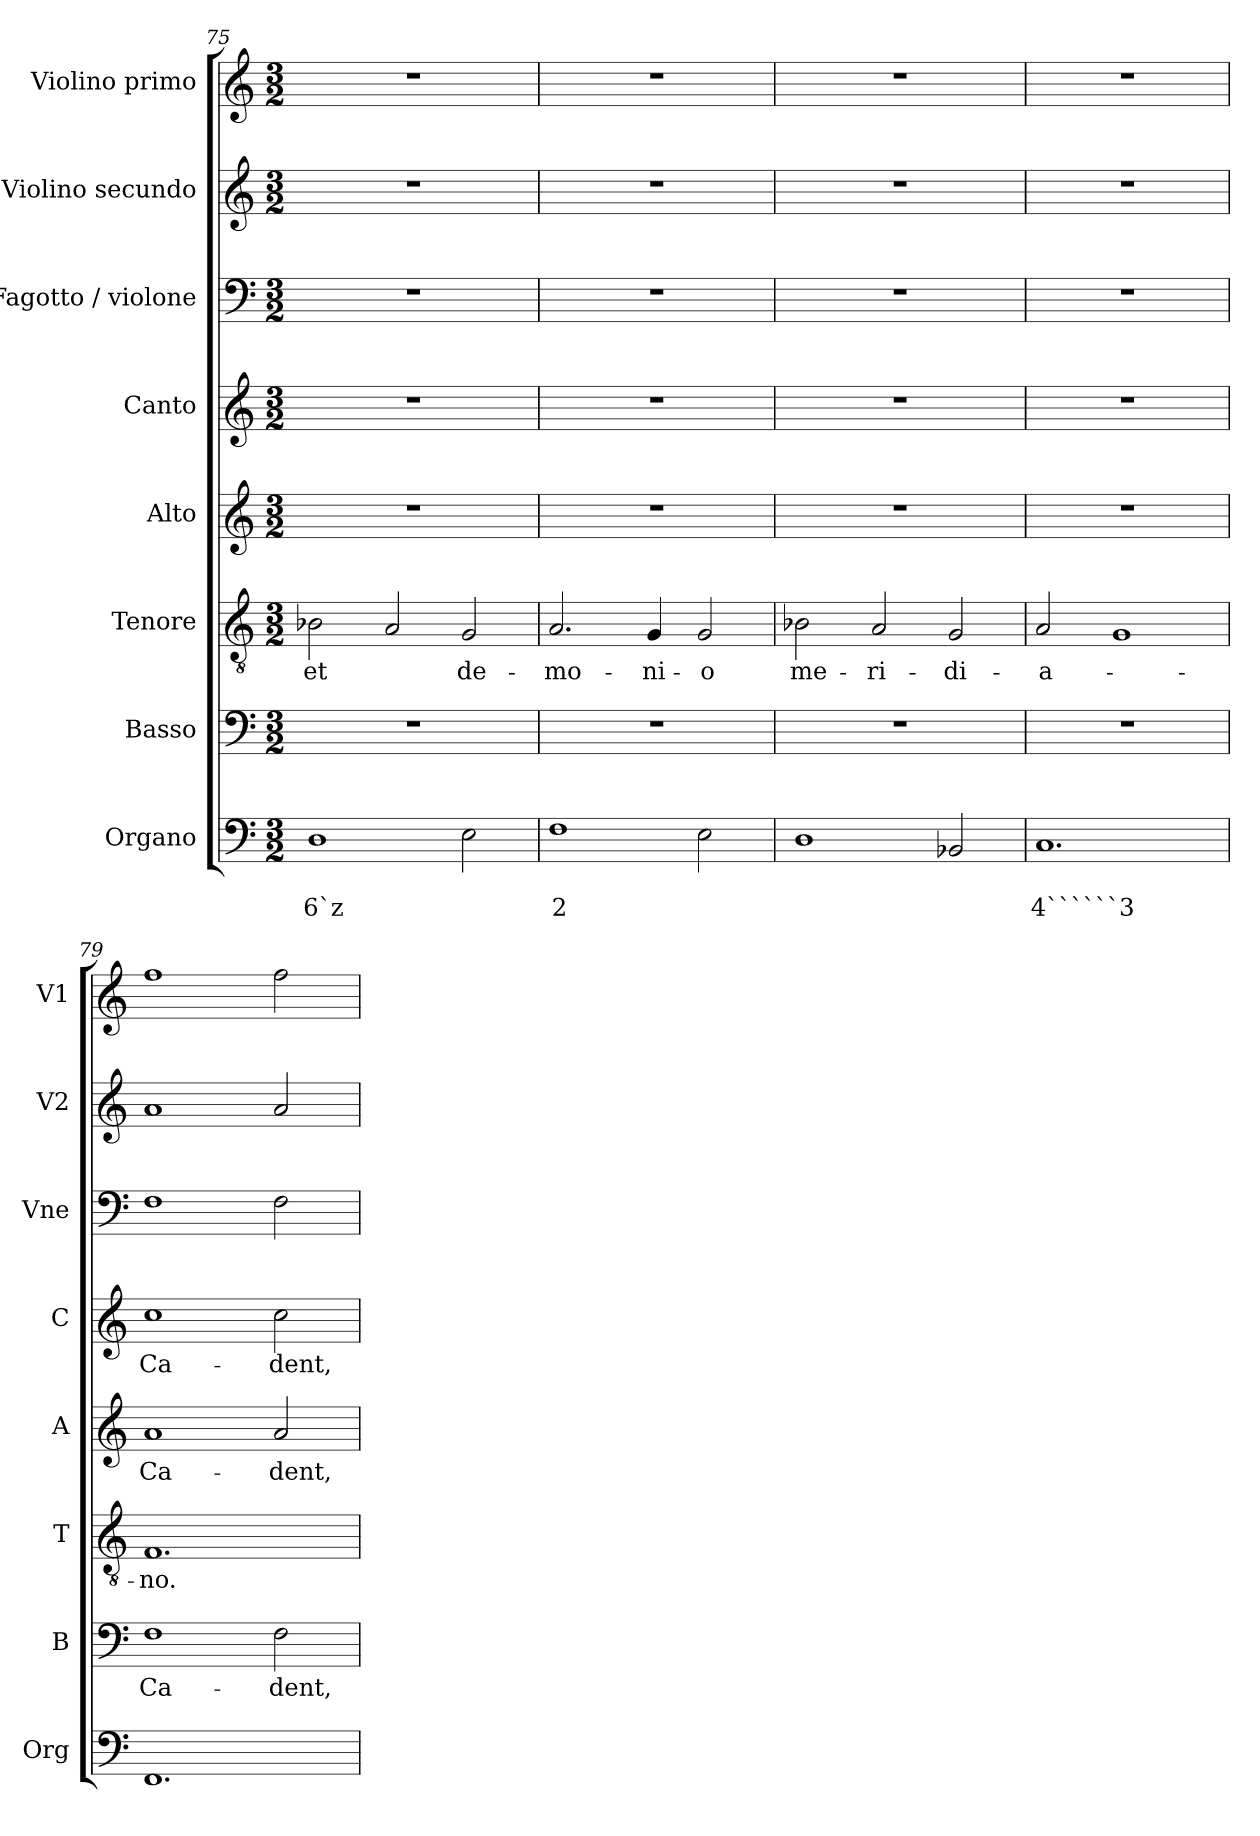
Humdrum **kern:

**kern	**text	**text	**kern	**text	**kern	**text	**kern	**text	**kern	**text	**kern	**kern	**kern
*part8	*part8	*part8	*part7	*part7	*part6	*part6	*part5	*part5	*part4	*part4	*part3	*part2	*part1
*staff8	*staff8	*staff8	*staff7	*staff7	*staff6	*staff6	*staff5	*staff5	*staff4	*staff4	*staff3	*staff2	*staff1
*I"Organo	*	*	*I"Basso	*	*I"Tenore	*	*I"Alto	*	*I"Canto	*	*I"Fagotto / violone	*I"Violino secundo	*I"Violino primo
*I'Org	*	*	*I'B	*	*I'T	*	*I'A	*	*I'C	*	*I'Vne	*I'V2	*I'V1
*clefF4	*	*	*clefF4	*	*clefGv2	*	*clefG2	*	*clefG2	*	*clefF4	*clefG2	*clefG2
*k[]	*	*	*k[]	*	*k[]	*	*k[]	*	*k[]	*	*k[]	*k[]	*k[]
*C:	*	*	*C:	*	*C:	*	*C:	*	*C:	*	*C:	*C:	*C:
*M3/2	*	*	*M3/2	*	*M3/2	*	*M3/2	*	*M3/2	*	*M3/2	*M3/2	*M3/2
=75	=75	=75	=75	=75	=75	=75	=75	=75	=75	=75	=75	=75	=75
!	!	!LO:LY:b	!	!	!	!LO:LY:b	!	!	!	!	!	!	!
1D	.	6`z	1.r	.	2B-X\	et	1.r	.	1.r	.	1.r	1.r	1.r
.	.	.	.	.	2A/	.	.	.	.	.	.	.	.
!	!	!	!	!	!	!LO:LY:b	!	!	!	!	!	!	!
2E\	.	.	.	.	2G/	de-	.	.	.	.	.	.	.
=76	=76	=76	=76	=76	=76	=76	=76	=76	=76	=76	=76	=76	=76
!	!	!LO:LY:b	!	!	!	!LO:LY:b	!	!	!	!	!	!	!
1F	.	2	1.r	.	2.A/	-mo-	1.r	.	1.r	.	1.r	1.r	1.r
!	!	!	!	!	!	!LO:LY:b	!	!	!	!	!	!	!
.	.	.	.	.	4G/	-ni-	.	.	.	.	.	.	.
!	!	!	!	!	!	!LO:LY:b	!	!	!	!	!	!	!
2E\	.	.	.	.	2G/	-o	.	.	.	.	.	.	.
=77	=77	=77	=77	=77	=77	=77	=77	=77	=77	=77	=77	=77	=77
!	!	!	!	!	!	!LO:LY:b	!	!	!	!	!	!	!
1D	.	.	1.r	.	2B-X\	me-	1.r	.	1.r	.	1.r	1.r	1.r
!	!	!	!	!	!	!LO:LY:b	!	!	!	!	!	!	!
.	.	.	.	.	2A/	-ri-	.	.	.	.	.	.	.
!	!	!	!	!	!	!LO:LY:b	!	!	!	!	!	!	!
2BB-X/	.	.	.	.	2G/	-di-	.	.	.	.	.	.	.
=78	=78	=78	=78	=78	=78	=78	=78	=78	=78	=78	=78	=78	=78
!	!	!LO:LY:b	!	!	!	!LO:LY:b	!	!	!	!	!	!	!
1.C	.	4``````3	1.r	.	2A/	-a-	1.r	.	1.r	.	1.r	1.r	1.r
.	.	.	.	.	1G	.	.	.	.	.	.	.	.
!!LO:PB:g=z
=79	=79	=79	=79	=79	=79	=79	=79	=79	=79	=79	=79	=79	=79
!	!	!	!	!LO:LY:b	!	!LO:LY:b	!	!LO:LY:b	!	!LO:LY:b	!	!	!
1.FF	.	.	1F	Ca-	1.F	-no.	1a	Ca-	1cc	Ca-	1F	1a	1ff
!	!	!	!	!LO:LY:b	!	!	!	!LO:LY:b	!	!LO:LY:b	!	!	!
.	.	.	2F\	-dent,	.	.	2a/	-dent,	2cc\	-dent,	2F\	2a/	2ff\
=	=	=	=	=	=	=	=	=	=	=	=	=	=
*-	*-	*-	*-	*-	*-	*-	*-	*-	*-	*-	*-	*-	*-
